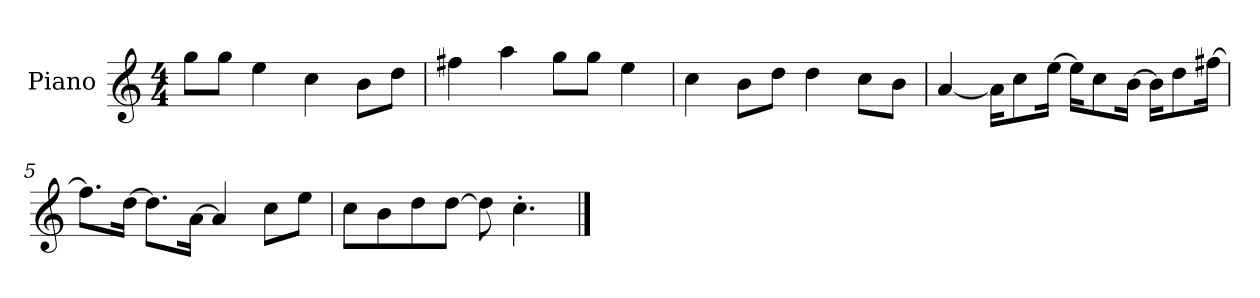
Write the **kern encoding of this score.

**kern
*part1
*staff1
*I"Piano
*I'P-no
*clefG2
*k[]
*M4/4
*MM90
=1
8gg\L
8gg\J
4ee\
4cc\
8b\L
8dd\J
=2
4ff#X\
4aa\
8gg\L
8gg\J
4ee\
=3
4cc\
8b\L
8dd\J
4dd\
8cc\L
8b\J
=4
[4a/
16a\KL]
8cc\
[16ee\Jk
16ee\KL]
8cc\
[16b\Jk
16b\KL]
8dd\
[16ff#X\Jk
=5
8.ff#\L]
[16dd\Jk
8.dd\L]
[16a\Jk
4a/]
8cc\L
8ee\J
!!LO:LB:g=z
=6
8cc\L
8b\
8dd\
[8dd\J
8dd\]
4.cc'\
==
*-
